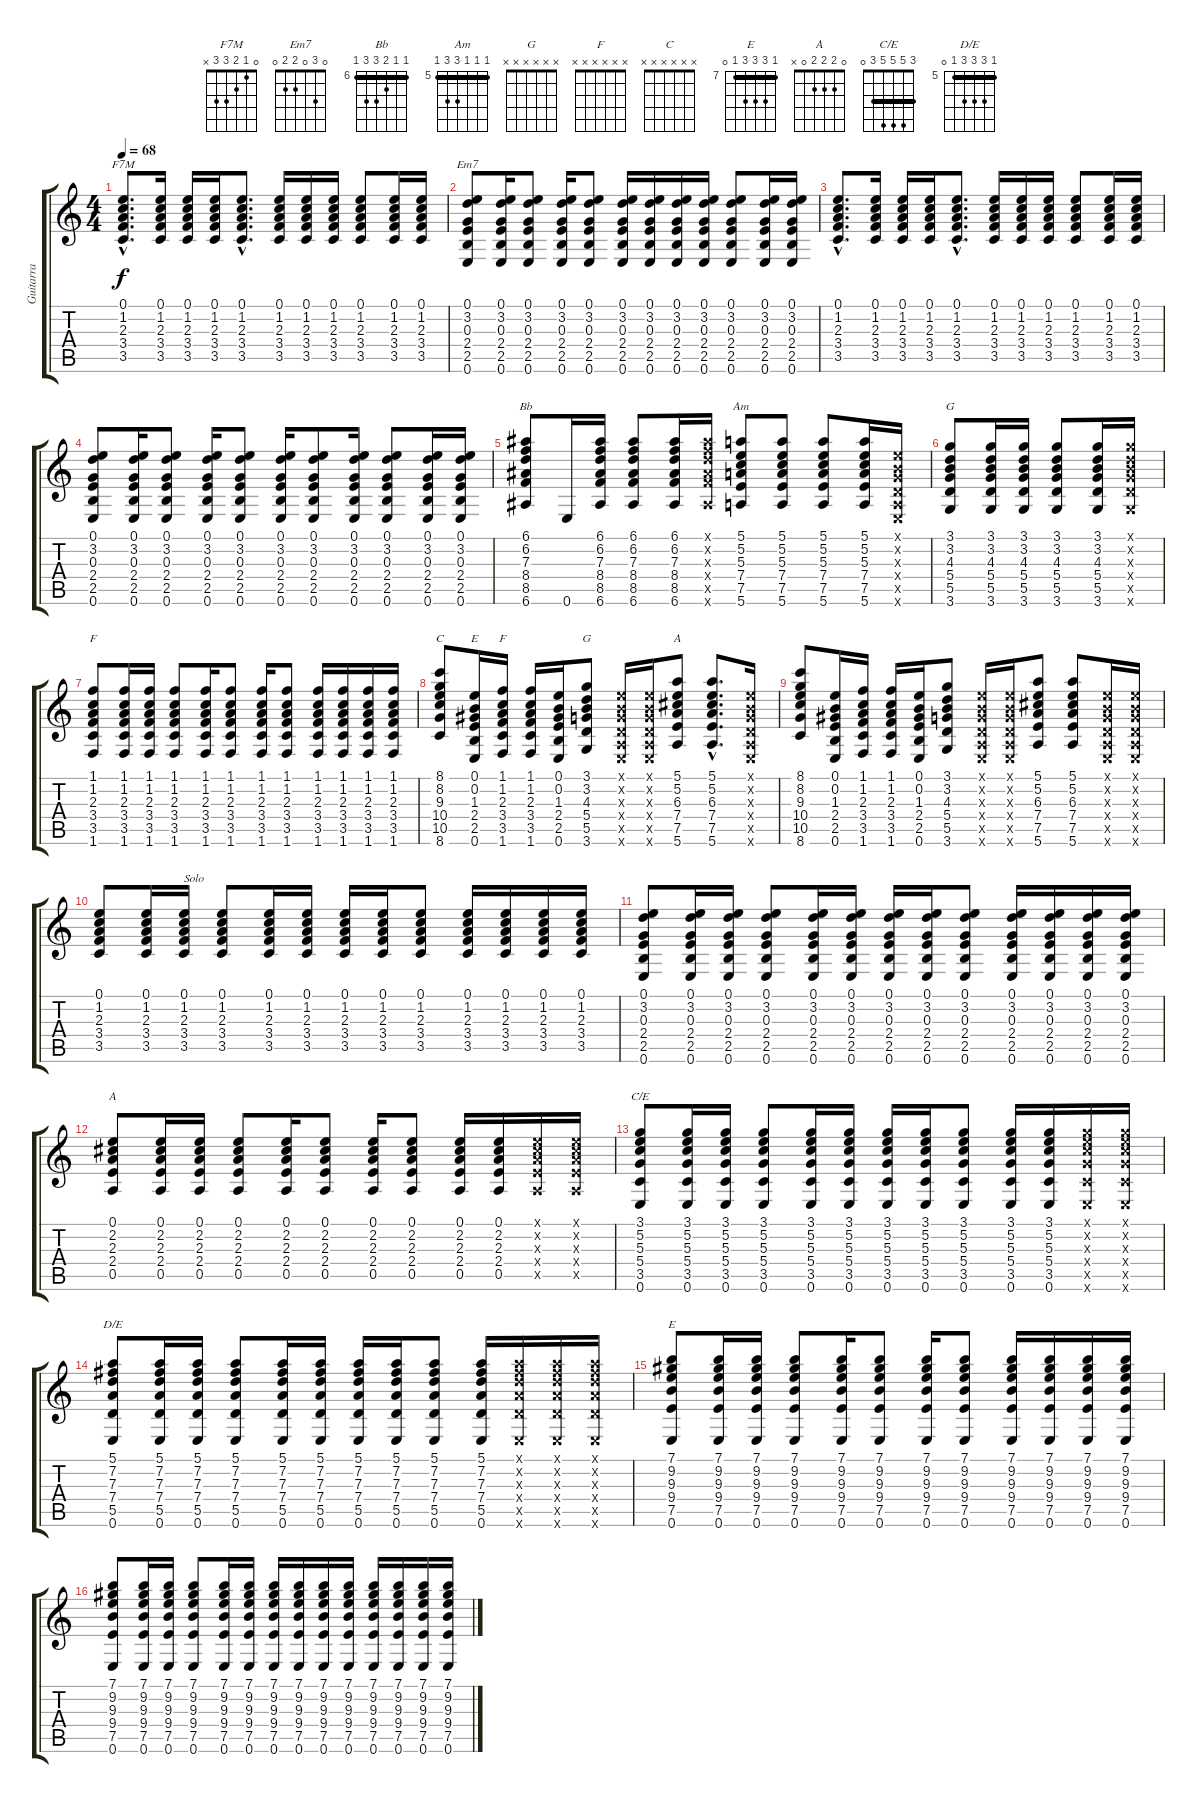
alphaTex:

\track ("Guitarra" "Guitarra") {instrument acousticguitarnylon}
\staff {score tabs}
\tuning (E4 B3 G3 D3 A2 E2) {hide}
\chord ("F7M" 0 1 2 3 3 x)
\chord ("Em7" 0 3 0 2 2 0)
\chord ("Bb" 6 6 7 8 8 6) {firstfret 6 barre 6}
\chord ("Am" 5 5 5 7 7 5) {firstfret 5 barre 5}
\chord ("G" 3 3 4 5 5 3) {barre 3}
\chord ("F" 1 1 2 3 3 1) {barre 1}
\chord ("C" x x x x x x) {firstfret 0}
\chord ("E" x x x x x x) {firstfret 0}
\chord ("F" x x x x x x) {firstfret 0}
\chord ("G" x x x x x x) {firstfret 0}
\chord ("A" x x x x x x) {firstfret 0}
\chord ("A" 0 2 2 2 0 x)
\chord ("C/E" 3 5 5 5 3 0) {barre 3}
\chord ("D/E" 5 7 7 7 5 0) {firstfret 5 barre 5}
\chord ("E" 7 9 9 9 7 0) {firstfret 7 barre 7}
\ts (4 4)
\tempo 68
\clef g2
\ks c
(0.1{hac} 1.2{hac} 2.3{hac} 3.4{hac} 3.5{hac}).8{d ch "F7M" dy f} (0.1 1.2 2.3 3.4 3.5).16 (0.1 1.2 2.3 3.4 3.5).16 (0.1 1.2 2.3 3.4 3.5).16 (0.1{hac} 1.2{hac} 2.3{hac} 3.4{hac} 3.5{hac}).8{d} (0.1 1.2 2.3 3.4 3.5).16 (0.1 1.2 2.3 3.4 3.5).16 (0.1 1.2 2.3 3.4 3.5).16 (0.1 1.2 2.3 3.4 3.5).8 (0.1 1.2 2.3 3.4 3.5).16 (0.1 1.2 2.3 3.4 3.5).16 |
(0.1 3.2 0.3 2.4 2.5 0.6).8{ch "Em7"} (0.1 3.2 0.3 2.4 2.5 0.6).16 (0.1 3.2 0.3 2.4 2.5 0.6).8 (0.1 3.2 0.3 2.4 2.5 0.6).16 (0.1 3.2 0.3 2.4 2.5 0.6).8 (0.1 3.2 0.3 2.4 2.5 0.6).16 (0.1 3.2 0.3 2.4 2.5 0.6).16 (0.1 3.2 0.3 2.4 2.5 0.6).16 (0.1 3.2 0.3 2.4 2.5 0.6).16 (0.1 3.2 0.3 2.4 2.5 0.6).8 (0.1 3.2 0.3 2.4 2.5 0.6).16 (0.1 3.2 0.3 2.4 2.5 0.6).16 |
(0.1{hac} 1.2{hac} 2.3{hac} 3.4{hac} 3.5{hac}).8{d} (0.1 1.2 2.3 3.4 3.5).16 (0.1 1.2 2.3 3.4 3.5).16 (0.1 1.2 2.3 3.4 3.5).16 (0.1{hac} 1.2{hac} 2.3{hac} 3.4{hac} 3.5{hac}).8{d} (0.1 1.2 2.3 3.4 3.5).16 (0.1 1.2 2.3 3.4 3.5).16 (0.1 1.2 2.3 3.4 3.5).16 (0.1 1.2 2.3 3.4 3.5).8 (0.1 1.2 2.3 3.4 3.5).16 (0.1 1.2 2.3 3.4 3.5).16 |
(0.1 3.2 0.3 2.4 2.5 0.6).8 (0.1 3.2 0.3 2.4 2.5 0.6).16 (0.1 3.2 0.3 2.4 2.5 0.6).8 (0.1 3.2 0.3 2.4 2.5 0.6).16 (0.1 3.2 0.3 2.4 2.5 0.6).8 (0.1 3.2 0.3 2.4 2.5 0.6).16 (0.1 3.2 0.3 2.4 2.5 0.6).8 (0.1 3.2 0.3 2.4 2.5 0.6).16 (0.1 3.2 0.3 2.4 2.5 0.6).8 (0.1 3.2 0.3 2.4 2.5 0.6).16 (0.1 3.2 0.3 2.4 2.5 0.6).16 |
(6.1 6.2 7.3 8.4 8.5 6.6).8{ch "Bb"} 0.6.16 (6.1 6.2 7.3 8.4 8.5 6.6).16 (6.1 6.2 7.3 8.4 8.5 6.6).8 (6.1 6.2 7.3 8.4 8.5 6.6).16 (6.1{x} 6.2{x} 7.3{x} 8.4{x} 8.5{x} 6.6{x}).16 (5.1 5.2 5.3 7.4 7.5 5.6).8{ch "Am"} (5.1 5.2 5.3 7.4 7.5 5.6).8 (5.1 5.2 5.3 7.4 7.5 5.6).8 (5.1 5.2 5.3 7.4 7.5 5.6).16 (0.1{x} 0.2{x} 0.3{x} 0.4{x} 0.5{x} 0.6{x}).16 |
(3.1 3.2 4.3 5.4 5.5 3.6).8{ch "G"} (3.1 3.2 4.3 5.4 5.5 3.6).16 (3.1 3.2 4.3 5.4 5.5 3.6).16 (3.1 3.2 4.3 5.4 5.5 3.6).8 (3.1 3.2 4.3 5.4 5.5 3.6).16 (3.1{x} 3.2{x} 4.3{x} 5.4{x} 5.5{x} 3.6{x}).16 |
(1.1 1.2 2.3 3.4 3.5 1.6).8{ch "F"} (1.1 1.2 2.3 3.4 3.5 1.6).16 (1.1 1.2 2.3 3.4 3.5 1.6).16 (1.1 1.2 2.3 3.4 3.5 1.6).8 (1.1 1.2 2.3 3.4 3.5 1.6).16 (1.1 1.2 2.3 3.4 3.5 1.6).8 (1.1 1.2 2.3 3.4 3.5 1.6).16 (1.1 1.2 2.3 3.4 3.5 1.6).8 (1.1 1.2 2.3 3.4 3.5 1.6).16 (1.1 1.2 2.3 3.4 3.5 1.6).16 (1.1 1.2 2.3 3.4 3.5 1.6).16 (1.1 1.2 2.3 3.4 3.5 1.6).16 |
(8.1 8.2 9.3 10.4 10.5 8.6).8{ch "C"} (0.1 0.2 1.3 2.4 2.5 0.6).16{ch "E"} (1.1 1.2 2.3 3.4 3.5 1.6).16{ch "F"} (1.1 1.2 2.3 3.4 3.5 1.6).16 (0.1 0.2 1.3 2.4 2.5 0.6).16 (3.1 3.2 4.3 5.4 5.5 3.6).8{ch "G"} (0.1{x} 0.2{x} 0.3{x} 0.4{x} 0.5{x} 0.6{x}).16 (0.1{x} 0.2{x} 0.3{x} 0.4{x} 0.5{x} 0.6{x}).16 (5.1 5.2 6.3 7.4 7.5 5.6).8{ch "A"} (5.1{hac} 5.2{hac} 6.3{hac} 7.4{hac} 7.5{hac} 5.6{hac}).8{d} (0.1{x} 0.2{x} 0.3{x} 0.4{x} 0.5{x} 0.6{x}).16 |
(8.1 8.2 9.3 10.4 10.5 8.6).8 (0.1 0.2 1.3 2.4 2.5 0.6).16 (1.1 1.2 2.3 3.4 3.5 1.6).16 (1.1 1.2 2.3 3.4 3.5 1.6).16 (0.1 0.2 1.3 2.4 2.5 0.6).16 (3.1 3.2 4.3 5.4 5.5 3.6).8 (0.1{x} 0.2{x} 0.3{x} 0.4{x} 0.5{x} 0.6{x}).16 (0.1{x} 0.2{x} 0.3{x} 0.4{x} 0.5{x} 0.6{x}).16 (5.1 5.2 6.3 7.4 7.5 5.6).8 (5.1 5.2 6.3 7.4 7.5 5.6).8 (0.1{x} 0.2{x} 0.3{x} 0.4{x} 0.5{x} 0.6{x}).16 (0.1{x} 0.2{x} 0.3{x} 0.4{x} 0.5{x} 0.6{x}).16 |
(0.1 1.2 2.3 3.4 3.5).8 (0.1 1.2 2.3 3.4 3.5).16 (0.1 1.2 2.3 3.4 3.5).16{txt "Solo"} (0.1 1.2 2.3 3.4 3.5).8 (0.1 1.2 2.3 3.4 3.5).16 (0.1 1.2 2.3 3.4 3.5).16 (0.1 1.2 2.3 3.4 3.5).16 (0.1 1.2 2.3 3.4 3.5).16 (0.1 1.2 2.3 3.4 3.5).8 (0.1 1.2 2.3 3.4 3.5).16 (0.1 1.2 2.3 3.4 3.5).16 (0.1 1.2 2.3 3.4 3.5).16 (0.1 1.2 2.3 3.4 3.5).16 |
(0.1 3.2 0.3 2.4 2.5 0.6).8 (0.1 3.2 0.3 2.4 2.5 0.6).16 (0.1 3.2 0.3 2.4 2.5 0.6).16 (0.1 3.2 0.3 2.4 2.5 0.6).8 (0.1 3.2 0.3 2.4 2.5 0.6).16 (0.1 3.2 0.3 2.4 2.5 0.6).16 (0.1 3.2 0.3 2.4 2.5 0.6).16 (0.1 3.2 0.3 2.4 2.5 0.6).16 (0.1 3.2 0.3 2.4 2.5 0.6).8 (0.1 3.2 0.3 2.4 2.5 0.6).16 (0.1 3.2 0.3 2.4 2.5 0.6).16 (0.1 3.2 0.3 2.4 2.5 0.6).16 (0.1 3.2 0.3 2.4 2.5 0.6).16 |
(0.1 2.2 2.3 2.4 0.5).8{ch "A"} (0.1 2.2 2.3 2.4 0.5).16 (0.1 2.2 2.3 2.4 0.5).16 (0.1 2.2 2.3 2.4 0.5).8 (0.1 2.2 2.3 2.4 0.5).16 (0.1 2.2 2.3 2.4 0.5).8 (0.1 2.2 2.3 2.4 0.5).16 (0.1 2.2 2.3 2.4 0.5).8 (0.1 2.2 2.3 2.4 0.5).16 (0.1 2.2 2.3 2.4 0.5).16 (0.1{x} 2.2{x} 2.3{x} 2.4{x} 0.5{x}).16 (0.1{x} 2.2{x} 2.3{x} 2.4{x} 0.5{x}).16 |
(3.1 5.2 5.3 5.4 3.5 0.6).8{ch "C/E"} (3.1 5.2 5.3 5.4 3.5 0.6).16 (3.1 5.2 5.3 5.4 3.5 0.6).16 (3.1 5.2 5.3 5.4 3.5 0.6).8 (3.1 5.2 5.3 5.4 3.5 0.6).16 (3.1 5.2 5.3 5.4 3.5 0.6).16 (3.1 5.2 5.3 5.4 3.5 0.6).16 (3.1 5.2 5.3 5.4 3.5 0.6).16 (3.1 5.2 5.3 5.4 3.5 0.6).8 (3.1 5.2 5.3 5.4 3.5 0.6).16 (3.1 5.2 5.3 5.4 3.5 0.6).16 (3.1{x} 5.2{x} 5.3{x} 5.4{x} 3.5{x} 0.6{x}).16 (3.1{x} 5.2{x} 5.3{x} 5.4{x} 3.5{x} 0.6{x}).16 |
(5.1 7.2 7.3 7.4 5.5 0.6).8{ch "D/E"} (5.1 7.2 7.3 7.4 5.5 0.6).16 (5.1 7.2 7.3 7.4 5.5 0.6).16 (5.1 7.2 7.3 7.4 5.5 0.6).8 (5.1 7.2 7.3 7.4 5.5 0.6).16 (5.1 7.2 7.3 7.4 5.5 0.6).16 (5.1 7.2 7.3 7.4 5.5 0.6).16 (5.1 7.2 7.3 7.4 5.5 0.6).16 (5.1 7.2 7.3 7.4 5.5 0.6).8 (5.1 7.2 7.3 7.4 5.5 0.6).16 (5.1{x} 7.2{x} 7.3{x} 7.4{x} 5.5{x} 0.6{x}).16 (5.1{x} 7.2{x} 7.3{x} 7.4{x} 5.5{x} 0.6{x}).16 (5.1{x} 7.2{x} 7.3{x} 7.4{x} 5.5{x} 0.6{x}).16 |
(7.1 9.2 9.3 9.4 7.5 0.6).8{ch "E"} (7.1 9.2 9.3 9.4 7.5 0.6).16 (7.1 9.2 9.3 9.4 7.5 0.6).16 (7.1 9.2 9.3 9.4 7.5 0.6).8 (7.1 9.2 9.3 9.4 7.5 0.6).16 (7.1 9.2 9.3 9.4 7.5 0.6).8 (7.1 9.2 9.3 9.4 7.5 0.6).16 (7.1 9.2 9.3 9.4 7.5 0.6).8 (7.1 9.2 9.3 9.4 7.5 0.6).16 (7.1 9.2 9.3 9.4 7.5 0.6).16 (7.1 9.2 9.3 9.4 7.5 0.6).16 (7.1 9.2 9.3 9.4 7.5 0.6).16 |
(7.1 9.2 9.3 9.4 7.5 0.6).8 (7.1 9.2 9.3 9.4 7.5 0.6).16 (7.1 9.2 9.3 9.4 7.5 0.6).16 (7.1 9.2 9.3 9.4 7.5 0.6).8 (7.1 9.2 9.3 9.4 7.5 0.6).16 (7.1 9.2 9.3 9.4 7.5 0.6).16 (7.1 9.2 9.3 9.4 7.5 0.6).16 (7.1 9.2 9.3 9.4 7.5 0.6).16 (7.1 9.2 9.3 9.4 7.5 0.6).16 (7.1 9.2 9.3 9.4 7.5 0.6).16 (7.1 9.2 9.3 9.4 7.5 0.6).16 (7.1 9.2 9.3 9.4 7.5 0.6).16 (7.1 9.2 9.3 9.4 7.5 0.6).16 (7.1 9.2 9.3 9.4 7.5 0.6).16
